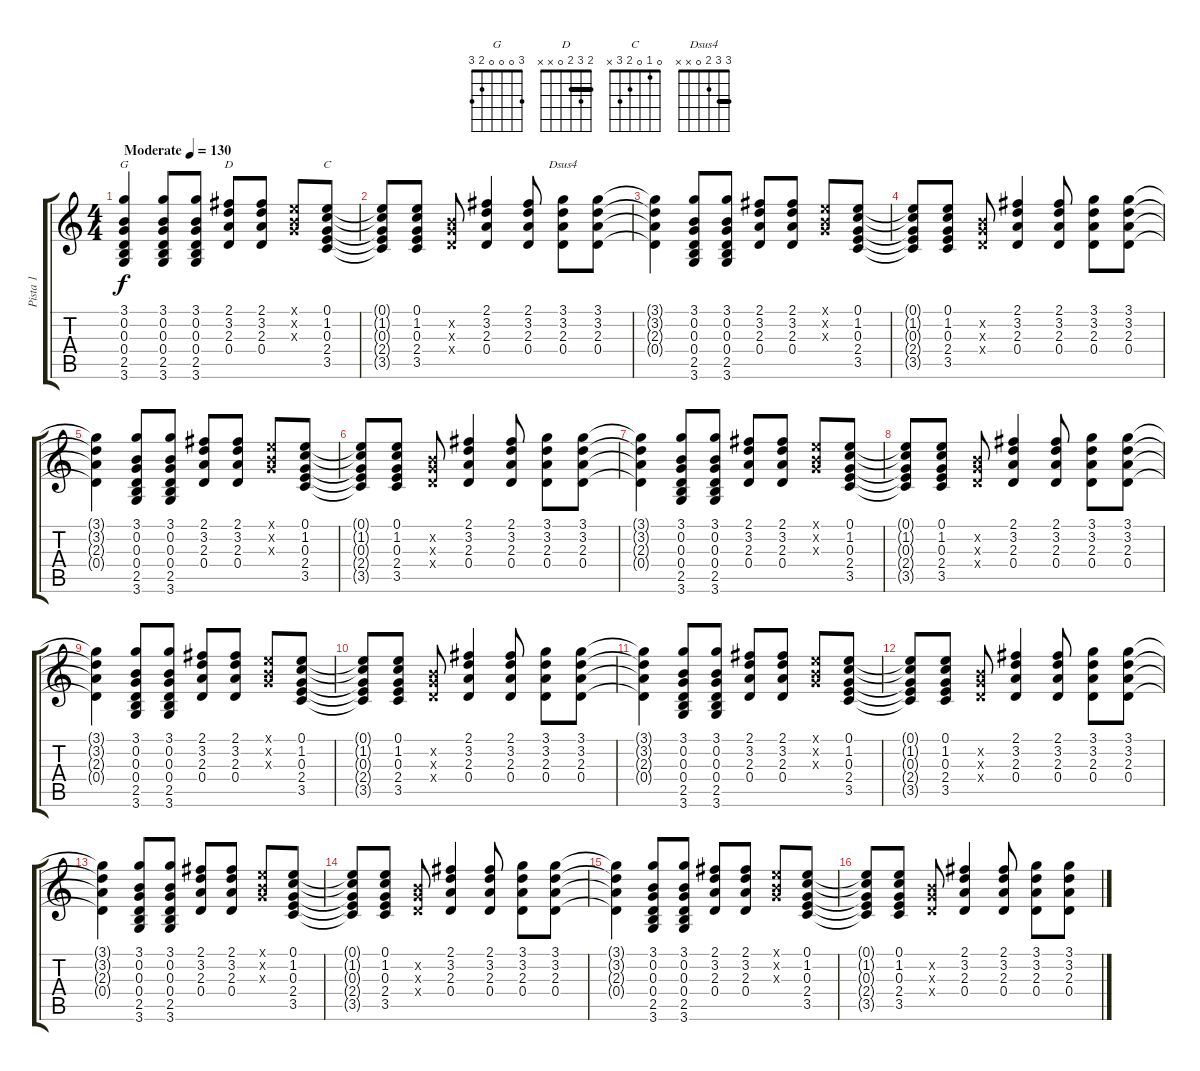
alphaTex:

\track ("Pista 1" "Pista 1") {instrument electricguitarclean}
\staff {score tabs}
\tuning (E4 B3 G3 D3 A2 E2) {hide}
\chord ("G" 3 0 0 0 2 3)
\chord ("D" 2 3 2 0 x x) {barre 2}
\chord ("C" 0 1 0 2 3 x)
\chord ("Dsus4" 3 3 2 0 x x) {barre 3}
\ts (4 4)
\tempo (130 "Moderate")
\clef g2
\ks c
(3.1 0.2 0.3 0.4 2.5 3.6).4{ch "G" dy f instrument electricguitarclean} (3.1 0.2 0.3 0.4 2.5 3.6).8 (3.1 0.2 0.3 0.4 2.5 3.6).8 (2.1 3.2 2.3 0.4).8{ch "D"} (2.1 3.2 2.3 0.4).8 (0.1{x} 0.2{x} 0.3{x}).8 (0.1 1.2 0.3 2.4 3.5).8{ch "C"} |
(0.1{t} 1.2{t} 0.3{t} 2.4{t} 3.5{t}).8 (0.1 1.2 0.3 2.4 3.5).8 (0.2{x} 0.3{x} 0.4{x}).8 (2.1 3.2 2.3 0.4).4 (2.1 3.2 2.3 0.4).8 (3.1 3.2 2.3 0.4).8{ch "Dsus4"} (3.1 3.2 2.3 0.4).8 |
(3.1{t} 3.2{t} 2.3{t} 0.4{t}).4 (3.1 0.2 0.3 0.4 2.5 3.6).8 (3.1 0.2 0.3 0.4 2.5 3.6).8 (2.1 3.2 2.3 0.4).8 (2.1 3.2 2.3 0.4).8 (0.1{x} 0.2{x} 0.3{x}).8 (0.1 1.2 0.3 2.4 3.5).8 |
(0.1{t} 1.2{t} 0.3{t} 2.4{t} 3.5{t}).8 (0.1 1.2 0.3 2.4 3.5).8 (0.2{x} 0.3{x} 0.4{x}).8 (2.1 3.2 2.3 0.4).4 (2.1 3.2 2.3 0.4).8 (3.1 3.2 2.3 0.4).8 (3.1 3.2 2.3 0.4).8 |
(3.1{t} 3.2{t} 2.3{t} 0.4{t}).4 (3.1 0.2 0.3 0.4 2.5 3.6).8 (3.1 0.2 0.3 0.4 2.5 3.6).8 (2.1 3.2 2.3 0.4).8 (2.1 3.2 2.3 0.4).8 (0.1{x} 0.2{x} 0.3{x}).8 (0.1 1.2 0.3 2.4 3.5).8 |
(0.1{t} 1.2{t} 0.3{t} 2.4{t} 3.5{t}).8 (0.1 1.2 0.3 2.4 3.5).8 (0.2{x} 0.3{x} 0.4{x}).8 (2.1 3.2 2.3 0.4).4 (2.1 3.2 2.3 0.4).8 (3.1 3.2 2.3 0.4).8 (3.1 3.2 2.3 0.4).8 |
(3.1{t} 3.2{t} 2.3{t} 0.4{t}).4 (3.1 0.2 0.3 0.4 2.5 3.6).8 (3.1 0.2 0.3 0.4 2.5 3.6).8 (2.1 3.2 2.3 0.4).8 (2.1 3.2 2.3 0.4).8 (0.1{x} 0.2{x} 0.3{x}).8 (0.1 1.2 0.3 2.4 3.5).8 |
(0.1{t} 1.2{t} 0.3{t} 2.4{t} 3.5{t}).8 (0.1 1.2 0.3 2.4 3.5).8 (0.2{x} 0.3{x} 0.4{x}).8 (2.1 3.2 2.3 0.4).4 (2.1 3.2 2.3 0.4).8 (3.1 3.2 2.3 0.4).8 (3.1 3.2 2.3 0.4).8 |
(3.1{t} 3.2{t} 2.3{t} 0.4{t}).4 (3.1 0.2 0.3 0.4 2.5 3.6).8 (3.1 0.2 0.3 0.4 2.5 3.6).8 (2.1 3.2 2.3 0.4).8 (2.1 3.2 2.3 0.4).8 (0.1{x} 0.2{x} 0.3{x}).8 (0.1 1.2 0.3 2.4 3.5).8 |
(0.1{t} 1.2{t} 0.3{t} 2.4{t} 3.5{t}).8 (0.1 1.2 0.3 2.4 3.5).8 (0.2{x} 0.3{x} 0.4{x}).8 (2.1 3.2 2.3 0.4).4 (2.1 3.2 2.3 0.4).8 (3.1 3.2 2.3 0.4).8 (3.1 3.2 2.3 0.4).8 |
(3.1{t} 3.2{t} 2.3{t} 0.4{t}).4 (3.1 0.2 0.3 0.4 2.5 3.6).8 (3.1 0.2 0.3 0.4 2.5 3.6).8 (2.1 3.2 2.3 0.4).8 (2.1 3.2 2.3 0.4).8 (0.1{x} 0.2{x} 0.3{x}).8 (0.1 1.2 0.3 2.4 3.5).8 |
(0.1{t} 1.2{t} 0.3{t} 2.4{t} 3.5{t}).8 (0.1 1.2 0.3 2.4 3.5).8 (0.2{x} 0.3{x} 0.4{x}).8 (2.1 3.2 2.3 0.4).4 (2.1 3.2 2.3 0.4).8 (3.1 3.2 2.3 0.4).8 (3.1 3.2 2.3 0.4).8 |
(3.1{t} 3.2{t} 2.3{t} 0.4{t}).4 (3.1 0.2 0.3 0.4 2.5 3.6).8 (3.1 0.2 0.3 0.4 2.5 3.6).8 (2.1 3.2 2.3 0.4).8 (2.1 3.2 2.3 0.4).8 (0.1{x} 0.2{x} 0.3{x}).8 (0.1 1.2 0.3 2.4 3.5).8 |
(0.1{t} 1.2{t} 0.3{t} 2.4{t} 3.5{t}).8 (0.1 1.2 0.3 2.4 3.5).8 (0.2{x} 0.3{x} 0.4{x}).8 (2.1 3.2 2.3 0.4).4 (2.1 3.2 2.3 0.4).8 (3.1 3.2 2.3 0.4).8 (3.1 3.2 2.3 0.4).8 |
(3.1{t} 3.2{t} 2.3{t} 0.4{t}).4 (3.1 0.2 0.3 0.4 2.5 3.6).8 (3.1 0.2 0.3 0.4 2.5 3.6).8 (2.1 3.2 2.3 0.4).8 (2.1 3.2 2.3 0.4).8 (0.1{x} 0.2{x} 0.3{x}).8 (0.1 1.2 0.3 2.4 3.5).8 |
(0.1{t} 1.2{t} 0.3{t} 2.4{t} 3.5{t}).8 (0.1 1.2 0.3 2.4 3.5).8 (0.2{x} 0.3{x} 0.4{x}).8 (2.1 3.2 2.3 0.4).4 (2.1 3.2 2.3 0.4).8 (3.1 3.2 2.3 0.4).8 (3.1 3.2 2.3 0.4).8
